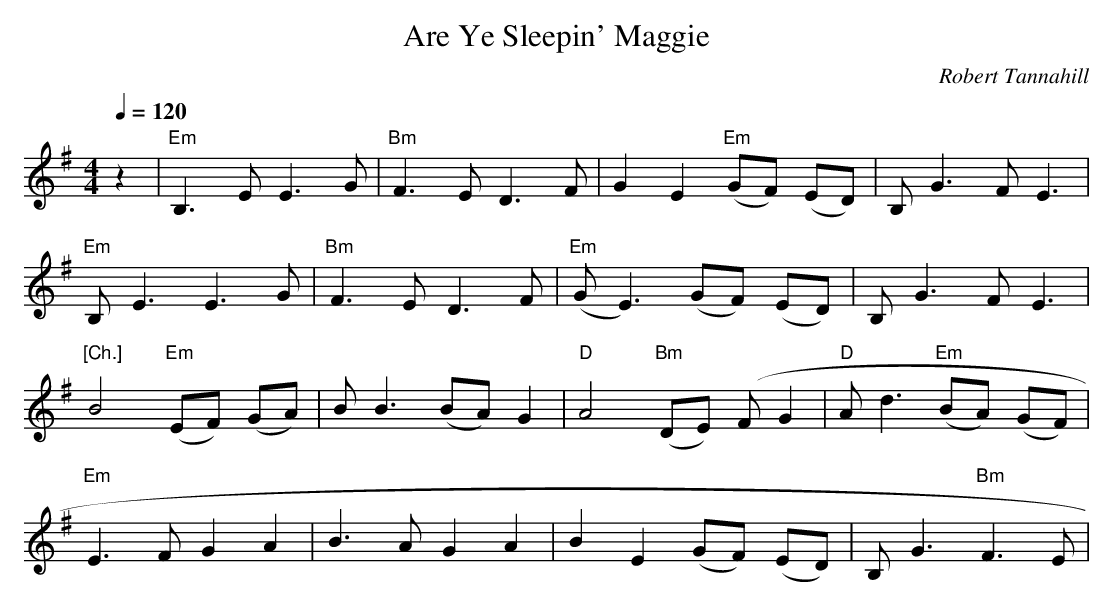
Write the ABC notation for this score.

X:1
T:Are Ye Sleepin' Maggie
M:4/4
L:1/4
Q:120
C:Robert Tannahill
K:G
z|"Em"B,>E E> G|"Bm"F> E D> F|G E ("Em"G/2F/2) (E/2D/2)|B,< G F< E|!
"Em"B,<E E> G|"Bm"F> E D> F|("Em"G< E) (G/2F/2) (E/2D/2)|B,< G F< E|!
"[Ch.]"B2 ("Em"E/2F/2) (G/2A/2)|B< B (B/2A/2) G|"D"A2 ("Bm"D/2E/2) (F/2G
/2)|"D"A< d ("Em"B/2A/2) (G/2F/2)|!
"Em"E> F G A|B> A G A|B E (G/2F/2) (E/2D/2)|B,< G "Bm"F> E|!
